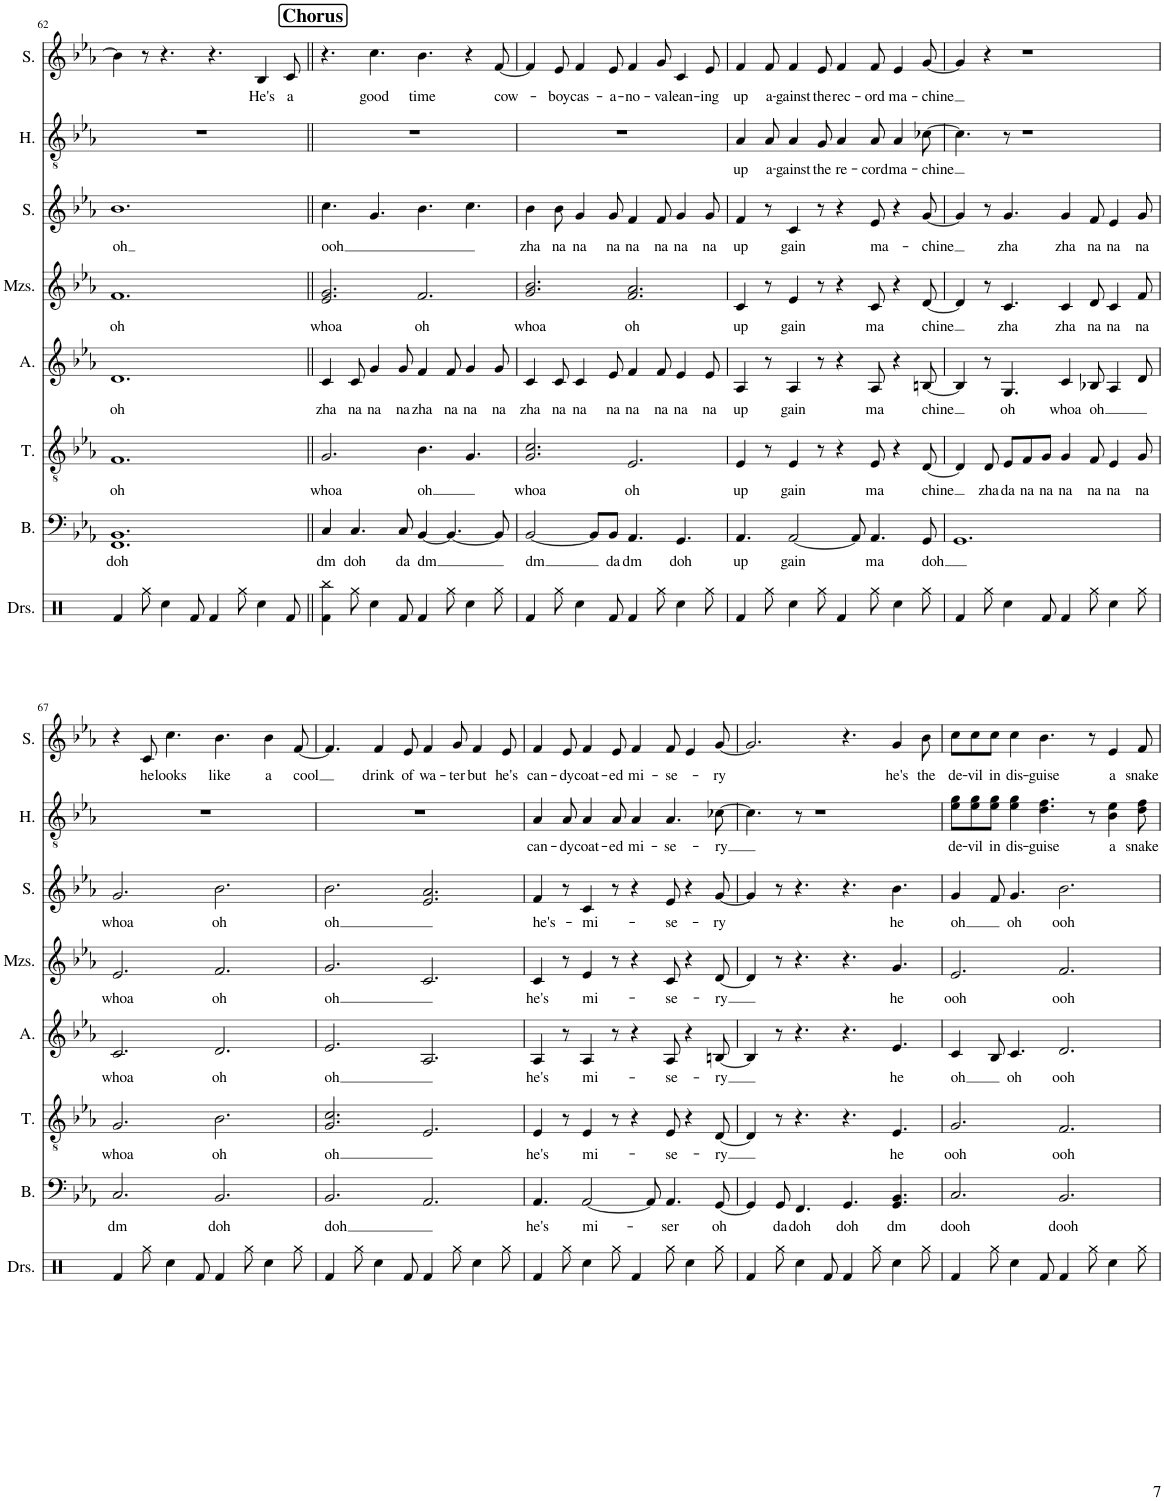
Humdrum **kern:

**kern	**text	**kern	**text	**kern	**text	**kern	**text	**kern	**text	**kern	**text	**kern	**text
*part7	*part7	*part6	*part6	*part5	*part5	*part4	*part4	*part3	*part3	*part2	*part2	*part1	*part1
*staff7	*staff7	*staff6	*staff6	*staff5	*staff5	*staff4	*staff4	*staff3	*staff3	*staff2	*staff2	*staff1	*staff1
*I"Bass	*	*I"Tenor	*	*I"Alto	*	*I"Mezzo-soprano	*	*I"Soprano	*	*I"Harmony	*	*I"Solo	*
*I'B.	*	*I'T.	*	*I'A.	*	*I'Mzs.	*	*I'S.	*	*I'H.	*	*I'S.	*
!!LO:PB:g=z
*clefF4	*	*clefGv2	*	*clefG2	*	*clefG2	*	*clefG2	*	*clefGv2	*	*clefG2	*
*k[b-e-a-]	*	*k[b-e-a-]	*	*k[b-e-a-]	*	*k[b-e-a-]	*	*k[b-e-a-]	*	*k[b-e-a-]	*	*k[b-e-a-]	*
*M12/8	*	*M12/8	*	*M12/8	*	*M12/8	*	*M12/8	*	*M12/8	*	*M12/8	*
=62	=62	=62	=62	=62	=62	=62	=62	=62	=62	=62	=62	=62	=62
!	!LO:LY:b	!	!LO:LY:b	!	!LO:LY:b	!	!LO:LY:b	!	!LO:LY:b	!	!	!	!
1.FF 1.BB-	doh	1.F	oh	1.d	oh	1.f	oh	1.b-	oh	1.r	.	4b-\]	.
.	.	.	.	.	.	.	.	.	.	.	.	8r	.
.	.	.	.	.	.	.	.	.	.	.	.	4.r	.
.	.	.	.	.	.	.	.	.	.	.	.	4.r	.
!	!	!	!	!	!	!	!	!	!	!	!	!	!LO:LY:b
.	.	.	.	.	.	.	.	.	.	.	.	4B-/	He's
!	!	!	!	!	!	!	!	!	!	!	!	!	!LO:LY:b
.	.	.	.	.	.	.	.	.	.	.	.	8c/	a
!!LO:REH:place=s1:a:B:cj:fs=14:t=Chorus
=63||	=63||	=63||	=63||	=63||	=63||	=63||	=63||	=63||	=63||	=63||	=63||	=63||	=63||
!	!LO:LY:b	!	!LO:LY:b	!	!LO:LY:b	!	!LO:LY:b	!	!LO:LY:b	!	!	!	!
4C/	dm	2.G/	whoa	4c/	zha	2.e-/ 2.g/	whoa	4.cc\	ooh	1.r	.	4.r	.
!	!LO:LY:b	!	!	!	!LO:LY:b	!	!	!	!	!	!	!	!
4.C/	doh	.	.	8c/	na	.	.	.	.	.	.	.	.
!	!	!	!	!	!LO:LY:b	!	!	!	!	!	!	!	!LO:LY:b
.	.	.	.	4g/	na	.	.	4.g/	.	.	.	4.cc\	good
!	!LO:LY:b	!	!	!	!LO:LY:b	!	!	!	!	!	!	!	!
8C/	da	.	.	8g/	na	.	.	.	.	.	.	.	.
!	!LO:LY:b	!	!LO:LY:b	!	!LO:LY:b	!	!LO:LY:b	!	!	!	!	!	!LO:LY:b
[4BB-/	dm	4.B-\	oh	4f/	zha	2.f/	oh	4.b-\	.	.	.	4.b-\	time
!	!	!	!	!	!LO:LY:b	!	!	!	!	!	!	!	!
4.BB-/_	.	.	.	8f/	na	.	.	.	.	.	.	.	.
!	!	!	!	!	!LO:LY:b	!	!	!	!	!	!	!	!
.	.	4.G/	.	4g/	na	.	.	4.cc\	.	.	.	4r	.
!	!	!	!	!	!LO:LY:b	!	!	!	!	!	!	!	!LO:LY:b
8BB-/]	.	.	.	8g/	na	.	.	.	.	.	.	[8f/	cow-
=64	=64	=64	=64	=64	=64	=64	=64	=64	=64	=64	=64	=64	=64
!	!LO:LY:b	!	!LO:LY:b	!	!LO:LY:b	!	!LO:LY:b	!	!LO:LY:b	!	!	!	!
[2BB-/	dm	2.G/ 2.c/	whoa	4c/	zha	2.g/ 2.b-/	whoa	4b-\	zha	1.r	.	4f/]	.
!	!	!	!	!	!LO:LY:b	!	!	!	!LO:LY:b	!	!	!	!LO:LY:b
.	.	.	.	8c/	na	.	.	8b-\	na	.	.	8e-/	-boy
!	!	!	!	!	!LO:LY:b	!	!	!	!LO:LY:b	!	!	!	!LO:LY:b
.	.	.	.	4c/	na	.	.	4g/	na	.	.	4f/	cas-
8BB-/L]	.	.	.	.	.	.	.	.	.	.	.	.	.
!	!LO:LY:b	!	!	!	!LO:LY:b	!	!	!	!LO:LY:b	!	!	!	!LO:LY:b
8BB-/J	da	.	.	8e-/	na	.	.	8g/	na	.	.	8e-/	-a-
!	!LO:LY:b	!	!LO:LY:b	!	!LO:LY:b	!	!LO:LY:b	!	!LO:LY:b	!	!	!	!LO:LY:b
4.AA-/	dm	2.E-/	oh	4f/	na	2.f/ 2.a-/	oh	4f/	na	.	.	4f/	-no-
!	!	!	!	!	!LO:LY:b	!	!	!	!LO:LY:b	!	!	!	!LO:LY:b
.	.	.	.	8f/	na	.	.	8f/	na	.	.	8g/	-va
!	!LO:LY:b	!	!	!	!LO:LY:b	!	!	!	!LO:LY:b	!	!	!	!LO:LY:b
4.GG/	doh	.	.	4e-/	na	.	.	4g/	na	.	.	4c/	lean-
!	!	!	!	!	!LO:LY:b	!	!	!	!LO:LY:b	!	!	!	!LO:LY:b
.	.	.	.	8e-/	na	.	.	8g/	na	.	.	8e-/	-ing
=65	=65	=65	=65	=65	=65	=65	=65	=65	=65	=65	=65	=65	=65
!	!LO:LY:b	!	!LO:LY:b	!	!LO:LY:b	!	!LO:LY:b	!	!LO:LY:b	!	!LO:LY:b	!	!LO:LY:b
4.AA-/	up	4E-/	up	4A-/	up	4c/	up	4f/	up	4A-/	up	4f/	up
!	!	!	!	!	!	!	!	!	!	!	!LO:LY:b	!	!LO:LY:b
.	.	8r	.	8r	.	8r	.	8r	.	8A-/	a-	8f/	a-
!	!LO:LY:b	!	!LO:LY:b	!	!LO:LY:b	!	!LO:LY:b	!	!LO:LY:b	!	!LO:LY:b	!	!LO:LY:b
[2AA-/	gain	4E-/	gain	4A-/	gain	4e-/	gain	4c/	gain	4A-/	-gainst	4f/	-gainst
!	!	!	!	!	!	!	!	!	!	!	!LO:LY:b	!	!LO:LY:b
.	.	8r	.	8r	.	8r	.	8r	.	8G/	the	8e-/	the
!	!	!	!	!	!	!	!	!	!	!	!LO:LY:b	!	!LO:LY:b
.	.	4r	.	4r	.	4r	.	4r	.	4A-/	re-	4f/	rec-
8AA-/]	.	.	.	.	.	.	.	.	.	.	.	.	.
!	!LO:LY:b	!	!LO:LY:b	!	!LO:LY:b	!	!LO:LY:b	!	!LO:LY:b	!	!LO:LY:b	!	!LO:LY:b
4.AA-/	ma	8E-/	ma	8A-/	ma	8c/	ma	8e-/	ma-	8A-/	-cord	8f/	-ord
!	!	!	!	!	!	!	!	!	!	!	!LO:LY:b	!	!LO:LY:b
.	.	4r	.	4r	.	4r	.	4r	.	4A-/	ma-	4e-/	ma-
!	!LO:LY:b	!	!LO:LY:b	!	!LO:LY:b	!	!LO:LY:b	!	!LO:LY:b	!	!LO:LY:b	!	!LO:LY:b
8GG/	doh	[8D/	chine	[8Bn/	chine	[8d/	chine	[8g/	-chine	[8c-X\	-chine	[8g/	-chine
=66	=66	=66	=66	=66	=66	=66	=66	=66	=66	=66	=66	=66	=66
1.GG	.	4D/]	.	4B/]	.	4d/]	.	4g/]	.	4.c-\]	.	4g/]	.
!	!	!	!LO:LY:b	!	!	!	!	!	!	!	!	!	!
.	.	8D/	zha	8r	.	8r	.	8r	.	.	.	4r	.
!	!	!	!LO:LY:b	!	!LO:LY:b	!	!LO:LY:b	!	!LO:LY:b	!	!	!	!
.	.	8E-/L	da	4.G/	oh	4.c/	zha	4.g/	zha	8r	.	.	.
!	!	!	!LO:LY:b	!	!	!	!	!	!	!	!	!	!
.	.	8F/	na	.	.	.	.	.	.	1r	.	1r	.
!	!	!	!LO:LY:b	!	!	!	!	!	!	!	!	!	!
.	.	8G/J	na	.	.	.	.	.	.	.	.	.	.
!	!	!	!LO:LY:b	!	!LO:LY:b	!	!LO:LY:b	!	!LO:LY:b	!	!	!	!
.	.	4G/	na	4c/	whoa	4c/	zha	4g/	zha	.	.	.	.
!	!	!	!LO:LY:b	!	!LO:LY:b	!	!LO:LY:b	!	!LO:LY:b	!	!	!	!
.	.	8F/	na	8B-X/	oh	8d/	na	8f/	na	.	.	.	.
!	!	!	!LO:LY:b	!	!	!	!LO:LY:b	!	!LO:LY:b	!	!	!	!
.	.	4E-/	na	4A-/	.	4c/	na	4e-/	na	.	.	.	.
!	!	!	!LO:LY:b	!	!	!	!LO:LY:b	!	!LO:LY:b	!	!	!	!
.	.	8G/	na	8d/	.	8f/	na	8g/	na	.	.	.	.
!!LO:LB:g=z
=67	=67	=67	=67	=67	=67	=67	=67	=67	=67	=67	=67	=67	=67
!	!LO:LY:b	!	!LO:LY:b	!	!LO:LY:b	!	!LO:LY:b	!	!LO:LY:b	!	!	!	!
2.C/	dm	2.G/	whoa	2.c/	whoa	2.e-/	whoa	2.g/	whoa	1.r	.	4r	.
!	!	!	!	!	!	!	!	!	!	!	!	!	!LO:LY:b
.	.	.	.	.	.	.	.	.	.	.	.	8c/	he
!	!	!	!	!	!	!	!	!	!	!	!	!	!LO:LY:b
.	.	.	.	.	.	.	.	.	.	.	.	4.cc\	looks
!	!LO:LY:b	!	!LO:LY:b	!	!LO:LY:b	!	!LO:LY:b	!	!LO:LY:b	!	!	!	!LO:LY:b
2.BB-/	doh	2.B-\	oh	2.d/	oh	2.f/	oh	2.b-\	oh	.	.	4.b-\	like
!	!	!	!	!	!	!	!	!	!	!	!	!	!LO:LY:b
.	.	.	.	.	.	.	.	.	.	.	.	4b-\	a
!	!	!	!	!	!	!	!	!	!	!	!	!	!LO:LY:b
.	.	.	.	.	.	.	.	.	.	.	.	[8f/	cool
=68	=68	=68	=68	=68	=68	=68	=68	=68	=68	=68	=68	=68	=68
!	!LO:LY:b	!	!LO:LY:b	!	!LO:LY:b	!	!LO:LY:b	!	!LO:LY:b	!	!	!	!
2.BB-/	doh	2.G/ 2.c/	oh	2.e-/	oh	2.g/	oh	2.b-\	oh	1.r	.	4.f/]	.
!	!	!	!	!	!	!	!	!	!	!	!	!	!LO:LY:b
.	.	.	.	.	.	.	.	.	.	.	.	4f/	drink
!	!	!	!	!	!	!	!	!	!	!	!	!	!LO:LY:b
.	.	.	.	.	.	.	.	.	.	.	.	8e-/	of
!	!	!	!	!	!	!	!	!	!	!	!	!	!LO:LY:b
2.AA-/	.	2.E-/	.	2.A-/	.	2.c/	.	2.e-/ 2.a-/	.	.	.	4f/	wa-
!	!	!	!	!	!	!	!	!	!	!	!	!	!LO:LY:b
.	.	.	.	.	.	.	.	.	.	.	.	8g/	-ter
!	!	!	!	!	!	!	!	!	!	!	!	!	!LO:LY:b
.	.	.	.	.	.	.	.	.	.	.	.	4f/	but
!	!	!	!	!	!	!	!	!	!	!	!	!	!LO:LY:b
.	.	.	.	.	.	.	.	.	.	.	.	8e-/	he's
=69	=69	=69	=69	=69	=69	=69	=69	=69	=69	=69	=69	=69	=69
!	!LO:LY:b	!	!LO:LY:b	!	!LO:LY:b	!	!LO:LY:b	!	!LO:LY:b	!	!LO:LY:b	!	!LO:LY:b
4.AA-/	he's	4E-/	he's	4A-/	he's	4c/	he's	4f/	he's-	4A-/	can-	4f/	can-
!	!	!	!	!	!	!	!	!	!	!	!LO:LY:b	!	!LO:LY:b
.	.	8r	.	8r	.	8r	.	8r	.	8A-/	-dy	8e-/	-dy
!	!LO:LY:b	!	!LO:LY:b	!	!LO:LY:b	!	!LO:LY:b	!	!LO:LY:b	!	!LO:LY:b	!	!LO:LY:b
[2AA-/	mi-	4E-/	mi-	4A-/	mi-	4e-/	mi-	4c/	-mi-	4A-/	coat-	4f/	coat-
!	!	!	!	!	!	!	!	!	!	!	!LO:LY:b	!	!LO:LY:b
.	.	8r	.	8r	.	8r	.	8r	.	8A-/	-ed	8e-/	-ed
!	!	!	!	!	!	!	!	!	!	!	!LO:LY:b	!	!LO:LY:b
.	.	4r	.	4r	.	4r	.	4r	.	4A-/	mi-	4f/	mi-
8AA-/]	.	.	.	.	.	.	.	.	.	.	.	.	.
!	!LO:LY:b	!	!LO:LY:b	!	!LO:LY:b	!	!LO:LY:b	!	!LO:LY:b	!	!LO:LY:b	!	!LO:LY:b
4.AA-/	-ser	8E-/	-se-	8A-/	-se-	8c/	-se-	8e-/	-se-	4.A-/	-se-	8f/	-se-
.	.	4r	.	4r	.	4r	.	4r	.	.	.	4e-/	.
!	!LO:LY:b	!	!LO:LY:b	!	!LO:LY:b	!	!LO:LY:b	!	!LO:LY:b	!	!LO:LY:b	!	!LO:LY:b
[8GG/	oh	[8D/	-ry	[8Bn/	-ry	[8d/	-ry	[8g/	-ry	[8c-X\	-ry	[8g/	-ry
=70	=70	=70	=70	=70	=70	=70	=70	=70	=70	=70	=70	=70	=70
4GG/]	.	4D/]	.	4B/]	.	4d/]	.	4g/]	.	4.c-\]	.	2.g/]	.
!	!LO:LY:b	!	!	!	!	!	!	!	!	!	!	!	!
8GG/	da	8r	.	8r	.	8r	.	8r	.	.	.	.	.
!	!LO:LY:b	!	!	!	!	!	!	!	!	!	!	!	!
4.FF/	doh	4.r	.	4.r	.	4.r	.	4.r	.	8r	.	.	.
.	.	.	.	.	.	.	.	.	.	1r	.	.	.
!	!LO:LY:b	!	!	!	!	!	!	!	!	!	!	!	!
4.GG/	doh	4.r	.	4.r	.	4.r	.	4.r	.	.	.	4.r	.
!	!LO:LY:b	!	!LO:LY:b	!	!LO:LY:b	!	!LO:LY:b	!	!LO:LY:b	!	!	!	!LO:LY:b
4.GG/ 4.BB-/	dm	4.E-/	he	4.e-/	he	4.g/	he	4.b-\	he	.	.	4g/	he's
!	!	!	!	!	!	!	!	!	!	!	!	!	!LO:LY:b
.	.	.	.	.	.	.	.	.	.	.	.	8b-\	the
=71	=71	=71	=71	=71	=71	=71	=71	=71	=71	=71	=71	=71	=71
!	!LO:LY:b	!	!LO:LY:b	!	!LO:LY:b	!	!LO:LY:b	!	!LO:LY:b	!	!LO:LY:b	!	!LO:LY:b
2.C/	dooh	2.G/	ooh	4c/	oh	2.e-/	ooh	4g/	oh	8e-\ 8g\L	de-	8cc\L	de-
!	!	!	!	!	!	!	!	!	!	!	!LO:LY:b	!	!LO:LY:b
.	.	.	.	.	.	.	.	.	.	8e-\ 8g\	-vil	8cc\	-vil
!	!	!	!	!	!	!	!	!	!	!	!LO:LY:b	!	!LO:LY:b
.	.	.	.	8B-/	.	.	.	8f/	.	8e-\ 8g\J	in	8cc\J	in
!	!	!	!	!	!LO:LY:b	!	!	!	!LO:LY:b	!	!LO:LY:b	!	!LO:LY:b
.	.	.	.	4.c/	oh	.	.	4.g/	oh	4e-\ 4g\	dis-	4cc\	dis-
!	!	!	!	!	!	!	!	!	!	!	!LO:LY:b	!	!LO:LY:b
.	.	.	.	.	.	.	.	.	.	4.d\ 4.f\	-guise	4.b-\	-guise
!	!LO:LY:b	!	!LO:LY:b	!	!LO:LY:b	!	!LO:LY:b	!	!LO:LY:b	!	!	!	!
2.BB-/	dooh	2.F/	ooh	2.d/	ooh	2.f/	ooh	2.b-\	ooh	.	.	.	.
.	.	.	.	.	.	.	.	.	.	8r	.	8r	.
!	!	!	!	!	!	!	!	!	!	!	!LO:LY:b	!	!LO:LY:b
.	.	.	.	.	.	.	.	.	.	4B-\ 4e-\	a	4e-/	a
!	!	!	!	!	!	!	!	!	!	!	!LO:LY:b	!	!LO:LY:b
.	.	.	.	.	.	.	.	.	.	8d\ 8f\	snake	8f/	snake
=	=	=	=	=	=	=	=	=	=	=	=	=	=
*-	*-	*-	*-	*-	*-	*-	*-	*-	*-	*-	*-	*-	*-
